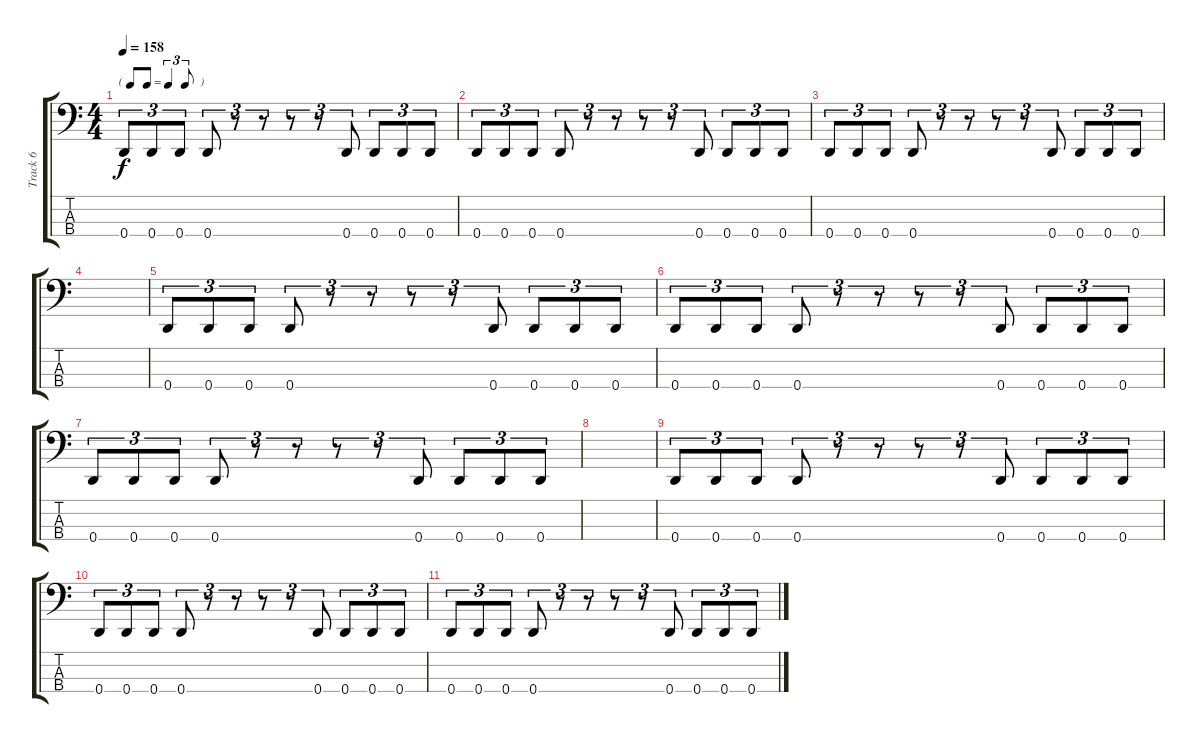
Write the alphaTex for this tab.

\track ("Track 6" "Track 6") {instrument electricbassfinger}
\staff {score tabs}
\tuning (G2 D2 A1 D1) {hide}
\ts (4 4)
\tf triplet8th
\tempo 158
\clef f4
\ks c
0.4.8{tu (3 2) dy f} 0.4.8{tu (3 2)} 0.4.8{tu (3 2)} 0.4.8{tu (3 2)} r.8{tu (3 2)} r.8{tu (3 2)} r.8{tu (3 2)} r.8{tu (3 2)} 0.4.8{tu (3 2)} 0.4.8{tu (3 2)} 0.4.8{tu (3 2)} 0.4.8{tu (3 2)} |
0.4.8{tu (3 2)} 0.4.8{tu (3 2)} 0.4.8{tu (3 2)} 0.4.8{tu (3 2)} r.8{tu (3 2)} r.8{tu (3 2)} r.8{tu (3 2)} r.8{tu (3 2)} 0.4.8{tu (3 2)} 0.4.8{tu (3 2)} 0.4.8{tu (3 2)} 0.4.8{tu (3 2)} |
0.4.8{tu (3 2)} 0.4.8{tu (3 2)} 0.4.8{tu (3 2)} 0.4.8{tu (3 2)} r.8{tu (3 2)} r.8{tu (3 2)} r.8{tu (3 2)} r.8{tu (3 2)} 0.4.8{tu (3 2)} 0.4.8{tu (3 2)} 0.4.8{tu (3 2)} 0.4.8{tu (3 2)} |
|
0.4.8{tu (3 2)} 0.4.8{tu (3 2)} 0.4.8{tu (3 2)} 0.4.8{tu (3 2)} r.8{tu (3 2)} r.8{tu (3 2)} r.8{tu (3 2)} r.8{tu (3 2)} 0.4.8{tu (3 2)} 0.4.8{tu (3 2)} 0.4.8{tu (3 2)} 0.4.8{tu (3 2)} |
0.4.8{tu (3 2)} 0.4.8{tu (3 2)} 0.4.8{tu (3 2)} 0.4.8{tu (3 2)} r.8{tu (3 2)} r.8{tu (3 2)} r.8{tu (3 2)} r.8{tu (3 2)} 0.4.8{tu (3 2)} 0.4.8{tu (3 2)} 0.4.8{tu (3 2)} 0.4.8{tu (3 2)} |
0.4.8{tu (3 2)} 0.4.8{tu (3 2)} 0.4.8{tu (3 2)} 0.4.8{tu (3 2)} r.8{tu (3 2)} r.8{tu (3 2)} r.8{tu (3 2)} r.8{tu (3 2)} 0.4.8{tu (3 2)} 0.4.8{tu (3 2)} 0.4.8{tu (3 2)} 0.4.8{tu (3 2)} |
|
0.4.8{tu (3 2)} 0.4.8{tu (3 2)} 0.4.8{tu (3 2)} 0.4.8{tu (3 2)} r.8{tu (3 2)} r.8{tu (3 2)} r.8{tu (3 2)} r.8{tu (3 2)} 0.4.8{tu (3 2)} 0.4.8{tu (3 2)} 0.4.8{tu (3 2)} 0.4.8{tu (3 2)} |
0.4.8{tu (3 2)} 0.4.8{tu (3 2)} 0.4.8{tu (3 2)} 0.4.8{tu (3 2)} r.8{tu (3 2)} r.8{tu (3 2)} r.8{tu (3 2)} r.8{tu (3 2)} 0.4.8{tu (3 2)} 0.4.8{tu (3 2)} 0.4.8{tu (3 2)} 0.4.8{tu (3 2)} |
0.4.8{tu (3 2)} 0.4.8{tu (3 2)} 0.4.8{tu (3 2)} 0.4.8{tu (3 2)} r.8{tu (3 2)} r.8{tu (3 2)} r.8{tu (3 2)} r.8{tu (3 2)} 0.4.8{tu (3 2)} 0.4.8{tu (3 2)} 0.4.8{tu (3 2)} 0.4.8{tu (3 2)}
